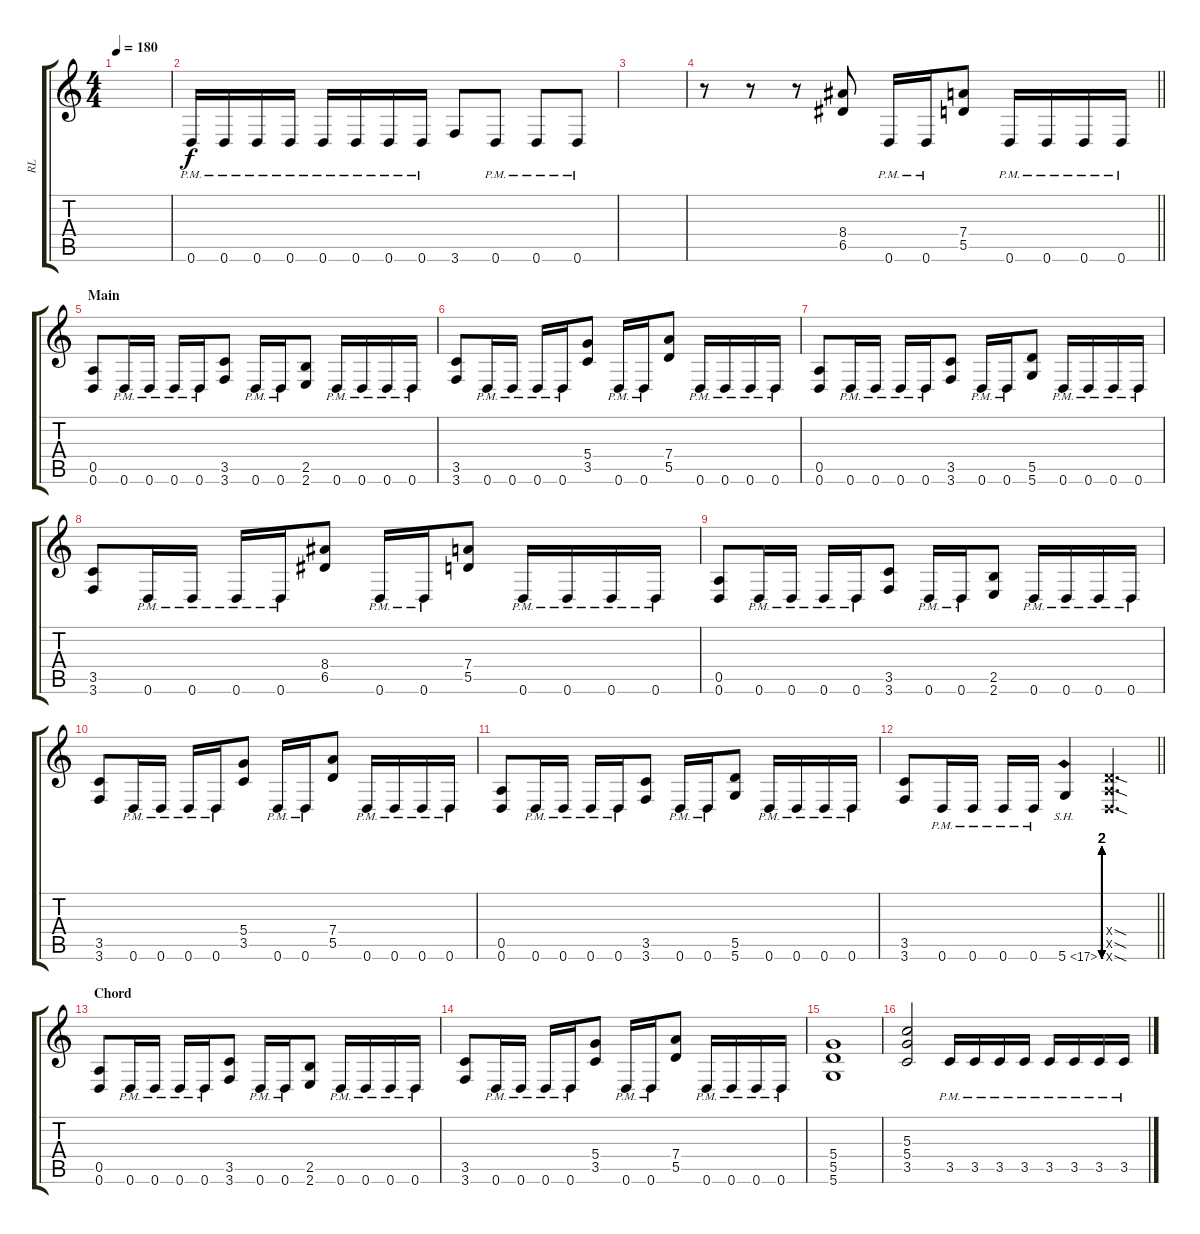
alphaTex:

\track ("RL" "RL") {instrument distortionguitar}
\staff {score tabs}
\tuning (E4 B3 G3 D3 A2 D2) {hide}
\ts (4 4)
\tempo 180
\clef g2
\ks c
|
0.6{pm}.16 0.6{pm}.16 0.6{pm}.16 0.6{pm}.16 0.6{pm}.16 0.6{pm}.16 0.6{pm}.16 0.6{pm}.16 3.6.8 0.6{pm}.8 0.6{pm}.8 0.6{pm}.8 |
|
\barLineRight lightlight
r.8 r.8 r.8 (8.4 6.5).8 0.6{pm}.16 0.6{pm}.16 (7.4 5.5).8 0.6{pm}.16 0.6{pm}.16 0.6{pm}.16 0.6{pm}.16 |
\section ("" "Main")
(0.5 0.6).8 0.6{pm}.16 0.6{pm}.16 0.6{pm}.16 0.6{pm}.16 (3.5 3.6).8 0.6{pm}.16 0.6{pm}.16 (2.5 2.6).8 0.6{pm}.16 0.6{pm}.16 0.6{pm}.16 0.6{pm}.16 |
(3.5 3.6).8 0.6{pm}.16 0.6{pm}.16 0.6{pm}.16 0.6{pm}.16 (5.4 3.5).8 0.6{pm}.16 0.6{pm}.16 (7.4 5.5).8 0.6{pm}.16 0.6{pm}.16 0.6{pm}.16 0.6{pm}.16 |
(0.5 0.6).8 0.6{pm}.16 0.6{pm}.16 0.6{pm}.16 0.6{pm}.16 (3.5 3.6).8 0.6{pm}.16 0.6{pm}.16 (5.5 5.6).8 0.6{pm}.16 0.6{pm}.16 0.6{pm}.16 0.6{pm}.16 |
(3.5 3.6).8 0.6{pm}.16 0.6{pm}.16 0.6{pm}.16 0.6{pm}.16 (8.4 6.5).8 0.6{pm}.16 0.6{pm}.16 (7.4 5.5).8 0.6{pm}.16 0.6{pm}.16 0.6{pm}.16 0.6{pm}.16 |
(0.5 0.6).8 0.6{pm}.16 0.6{pm}.16 0.6{pm}.16 0.6{pm}.16 (3.5 3.6).8 0.6{pm}.16 0.6{pm}.16 (2.5 2.6).8 0.6{pm}.16 0.6{pm}.16 0.6{pm}.16 0.6{pm}.16 |
(3.5 3.6).8 0.6{pm}.16 0.6{pm}.16 0.6{pm}.16 0.6{pm}.16 (5.4 3.5).8 0.6{pm}.16 0.6{pm}.16 (7.4 5.5).8 0.6{pm}.16 0.6{pm}.16 0.6{pm}.16 0.6{pm}.16 |
(0.5 0.6).8 0.6{pm}.16 0.6{pm}.16 0.6{pm}.16 0.6{pm}.16 (3.5 3.6).8 0.6{pm}.16 0.6{pm}.16 (5.5 5.6).8 0.6{pm}.16 0.6{pm}.16 0.6{pm}.16 0.6{pm}.16 |
\barLineRight lightlight
(3.5 3.6).8 0.6{pm}.16 0.6{pm}.16 0.6{pm}.16 0.6{pm}.16 5.6{be (custom 0 0 5 8 10 0 15 8 20 0 25 8 30 0 35 8 40 0 45 8 50 0 55 8 60 0) sh 12}.4 (0.4{sod x} 0.5{sod x} 0.6{sod x}).4{d} |
\section ("" "Chord")
(0.5 0.6).8 0.6{pm}.16 0.6{pm}.16 0.6{pm}.16 0.6{pm}.16 (3.5 3.6).8 0.6{pm}.16 0.6{pm}.16 (2.5 2.6).8 0.6{pm}.16 0.6{pm}.16 0.6{pm}.16 0.6{pm}.16 |
(3.5 3.6).8 0.6{pm}.16 0.6{pm}.16 0.6{pm}.16 0.6{pm}.16 (5.4 3.5).8 0.6{pm}.16 0.6{pm}.16 (7.4 5.5).8 0.6{pm}.16 0.6{pm}.16 0.6{pm}.16 0.6{pm}.16 |
(5.4 5.5 5.6).1 |
(5.3 5.4 3.5).2 3.5{pm}.16 3.5{pm}.16 3.5{pm}.16 3.5{pm}.16 3.5{pm}.16 3.5{pm}.16 3.5{pm}.16 3.5{pm}.16
